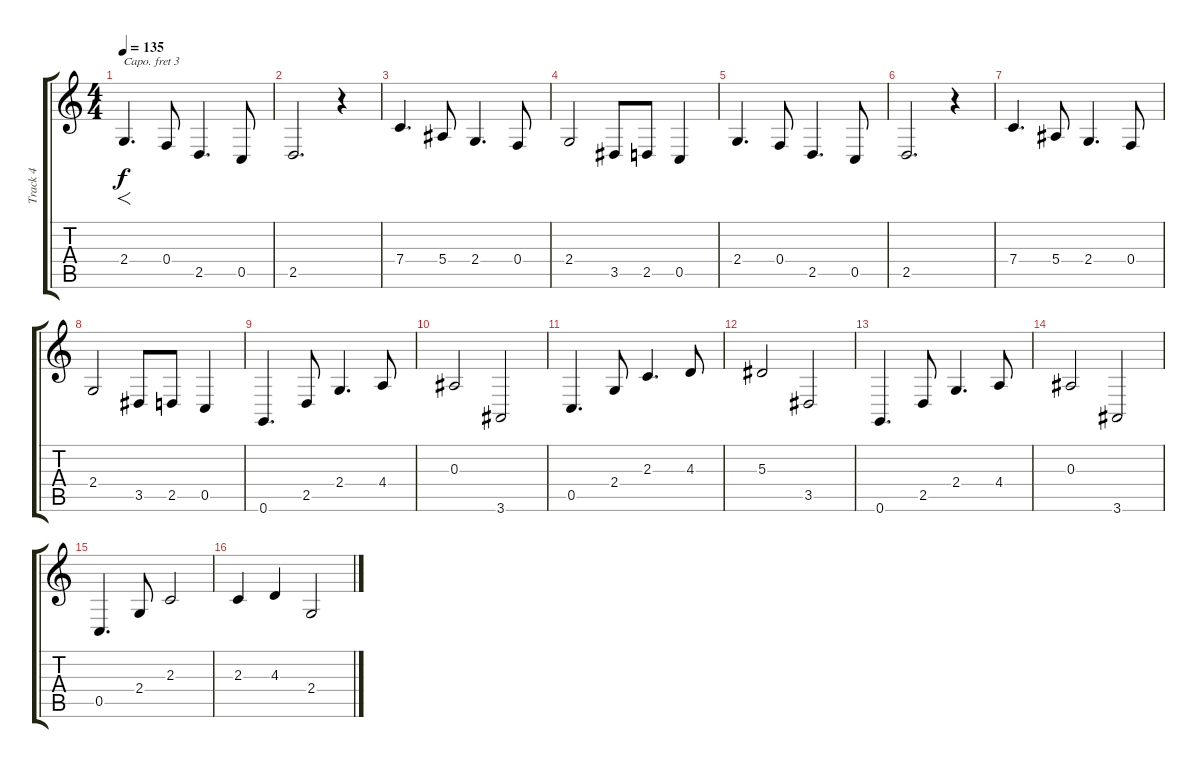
\track ("Track 4" "Track 4") {instrument cello}
\staff {score tabs}
\capo 3
\tuning (E4 B3 G3 D3 A2 E2) {hide}
\ts (4 4)
\tempo 135
\clef g2
\ks c
2.4.4{f d dy f} 0.4.8 2.5.4{d} 0.5.8 |
2.5.2{d} r.4 |
7.4.4{d} 5.4.8 2.4.4{d} 0.4.8 |
2.4.2 3.5.8 2.5.8 0.5.4 |
2.4.4{d} 0.4.8 2.5.4{d} 0.5.8 |
2.5.2{d} r.4 |
7.4.4{d} 5.4.8 2.4.4{d} 0.4.8 |
2.4.2 3.5.8 2.5.8 0.5.4 |
0.6.4{d} 2.5.8 2.4.4{d} 4.4.8 |
0.3.2 3.6.2 |
0.5.4{d} 2.4.8 2.3.4{d} 4.3.8 |
5.3.2 3.5.2 |
0.6.4{d} 2.5.8 2.4.4{d} 4.4.8 |
0.3.2 3.6.2 |
0.5.4{d} 2.4.8 2.3.2 |
2.3.4 4.3.4 2.4.2
